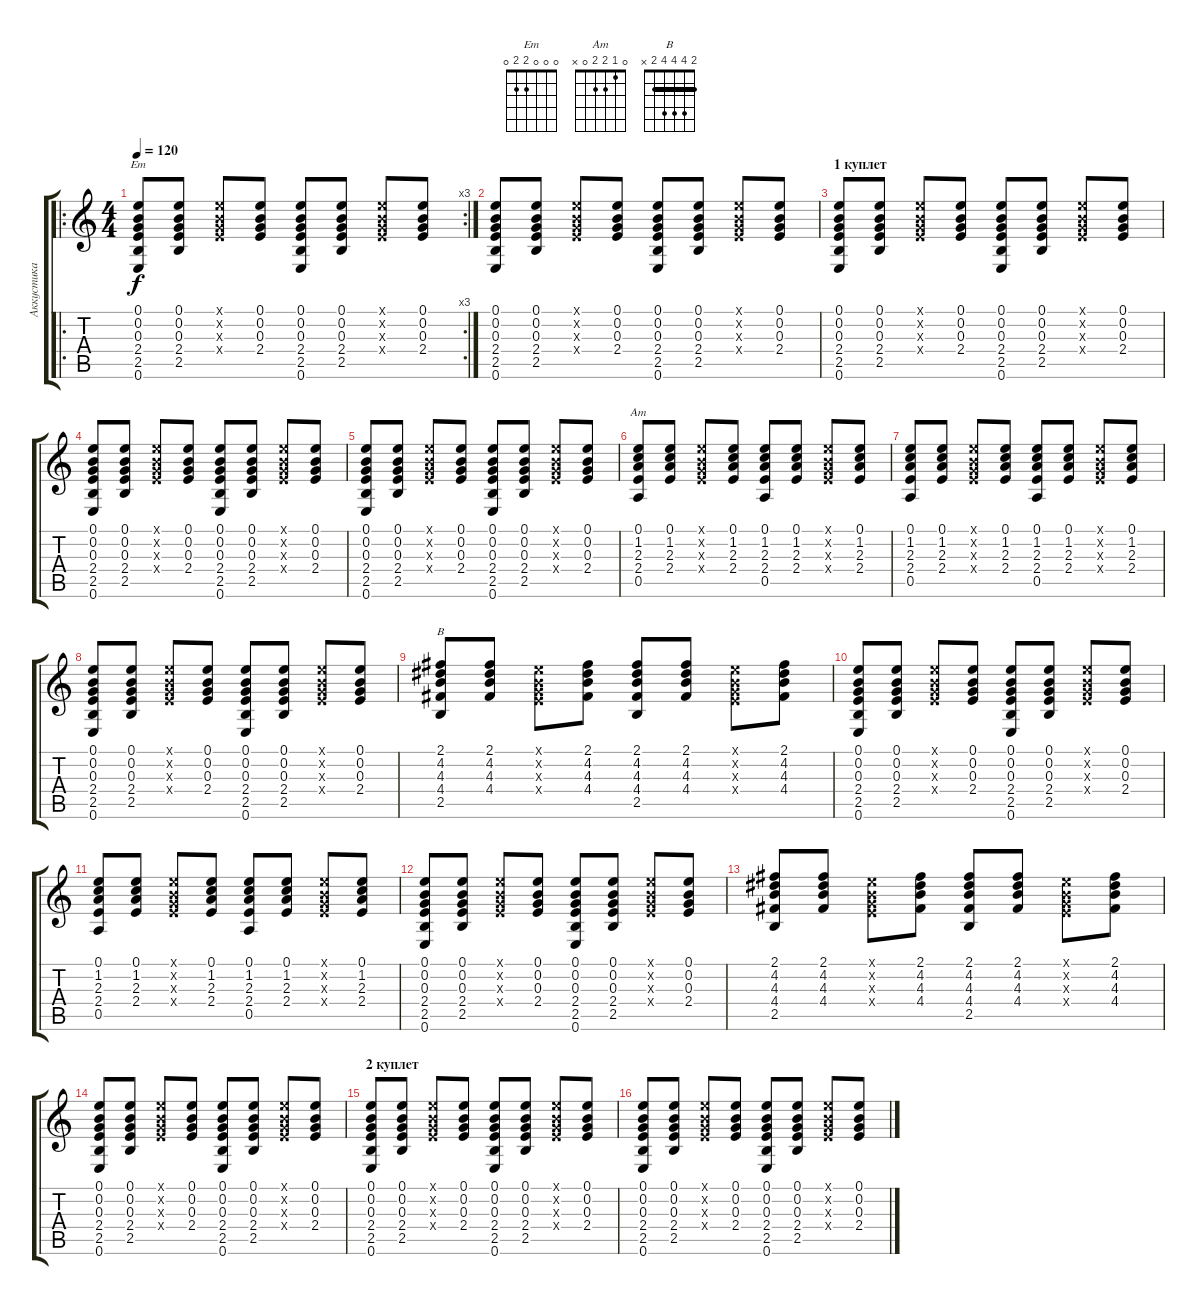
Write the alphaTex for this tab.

\track ("Аккустика" "Аккустика") {instrument acousticguitarsteel}
\staff {score tabs}
\tuning (E4 B3 G3 D3 A2 E2) {hide}
\chord ("Em" 0 0 0 2 2 0)
\chord ("Am" 0 1 2 2 0 x)
\chord ("B" 2 4 4 4 2 x) {barre 2}
\ro
\rc 3
\ts (4 4)
\tempo 120
\clef g2
\ks c
(0.1 0.2 0.3 2.4 2.5 0.6).8{ch "Em" dy f instrument acousticguitarsteel} (0.1 0.2 0.3 2.4 2.5).8 (0.1{x} 0.2{x} 0.3{x} 2.4{x}).8 (0.1 0.2 0.3 2.4).8 (0.1 0.2 0.3 2.4 2.5 0.6).8 (0.1 0.2 0.3 2.4 2.5).8 (0.1{x} 0.2{x} 0.3{x} 2.4{x}).8 (0.1 0.2 0.3 2.4).8 |
(0.1 0.2 0.3 2.4 2.5 0.6).8 (0.1 0.2 0.3 2.4 2.5).8 (0.1{x} 0.2{x} 0.3{x} 2.4{x}).8 (0.1 0.2 0.3 2.4).8 (0.1 0.2 0.3 2.4 2.5 0.6).8 (0.1 0.2 0.3 2.4 2.5).8 (0.1{x} 0.2{x} 0.3{x} 2.4{x}).8 (0.1 0.2 0.3 2.4).8 |
\section ("" "1 куплет")
(0.1 0.2 0.3 2.4 2.5 0.6).8 (0.1 0.2 0.3 2.4 2.5).8 (0.1{x} 0.2{x} 0.3{x} 2.4{x}).8 (0.1 0.2 0.3 2.4).8 (0.1 0.2 0.3 2.4 2.5 0.6).8 (0.1 0.2 0.3 2.4 2.5).8 (0.1{x} 0.2{x} 0.3{x} 2.4{x}).8 (0.1 0.2 0.3 2.4).8 |
(0.1 0.2 0.3 2.4 2.5 0.6).8 (0.1 0.2 0.3 2.4 2.5).8 (0.1{x} 0.2{x} 0.3{x} 2.4{x}).8 (0.1 0.2 0.3 2.4).8 (0.1 0.2 0.3 2.4 2.5 0.6).8 (0.1 0.2 0.3 2.4 2.5).8 (0.1{x} 0.2{x} 0.3{x} 2.4{x}).8 (0.1 0.2 0.3 2.4).8 |
(0.1 0.2 0.3 2.4 2.5 0.6).8 (0.1 0.2 0.3 2.4 2.5).8 (0.1{x} 0.2{x} 0.3{x} 2.4{x}).8 (0.1 0.2 0.3 2.4).8 (0.1 0.2 0.3 2.4 2.5 0.6).8 (0.1 0.2 0.3 2.4 2.5).8 (0.1{x} 0.2{x} 0.3{x} 2.4{x}).8 (0.1 0.2 0.3 2.4).8 |
(0.1 1.2 2.3 2.4 0.5).8{ch "Am"} (0.1 1.2 2.3 2.4).8 (0.1{x} 0.2{x} 0.3{x} 2.4{x}).8 (0.1 1.2 2.3 2.4).8 (0.1 1.2 2.3 2.4 0.5).8 (0.1 1.2 2.3 2.4).8 (0.1{x} 0.2{x} 0.3{x} 2.4{x}).8 (0.1 1.2 2.3 2.4).8 |
(0.1 1.2 2.3 2.4 0.5).8 (0.1 1.2 2.3 2.4).8 (0.1{x} 0.2{x} 0.3{x} 2.4{x}).8 (0.1 1.2 2.3 2.4).8 (0.1 1.2 2.3 2.4 0.5).8 (0.1 1.2 2.3 2.4).8 (0.1{x} 0.2{x} 0.3{x} 2.4{x}).8 (0.1 1.2 2.3 2.4).8 |
(0.1 0.2 0.3 2.4 2.5 0.6).8 (0.1 0.2 0.3 2.4 2.5).8 (0.1{x} 0.2{x} 0.3{x} 2.4{x}).8 (0.1 0.2 0.3 2.4).8 (0.1 0.2 0.3 2.4 2.5 0.6).8 (0.1 0.2 0.3 2.4 2.5).8 (0.1{x} 0.2{x} 0.3{x} 2.4{x}).8 (0.1 0.2 0.3 2.4).8 |
(2.1 4.2 4.3 4.4 2.5).8{ch "B"} (2.1 4.2 4.3 4.4).8 (0.1{x} 0.2{x} 0.3{x} 2.4{x}).8 (2.1 4.2 4.3 4.4).8 (2.1 4.2 4.3 4.4 2.5).8 (2.1 4.2 4.3 4.4).8 (0.1{x} 0.2{x} 0.3{x} 2.4{x}).8 (2.1 4.2 4.3 4.4).8 |
(0.1 0.2 0.3 2.4 2.5 0.6).8 (0.1 0.2 0.3 2.4 2.5).8 (0.1{x} 0.2{x} 0.3{x} 2.4{x}).8 (0.1 0.2 0.3 2.4).8 (0.1 0.2 0.3 2.4 2.5 0.6).8 (0.1 0.2 0.3 2.4 2.5).8 (0.1{x} 0.2{x} 0.3{x} 2.4{x}).8 (0.1 0.2 0.3 2.4).8 |
(0.1 1.2 2.3 2.4 0.5).8 (0.1 1.2 2.3 2.4).8 (0.1{x} 0.2{x} 0.3{x} 2.4{x}).8 (0.1 1.2 2.3 2.4).8 (0.1 1.2 2.3 2.4 0.5).8 (0.1 1.2 2.3 2.4).8 (0.1{x} 0.2{x} 0.3{x} 2.4{x}).8 (0.1 1.2 2.3 2.4).8 |
(0.1 0.2 0.3 2.4 2.5 0.6).8 (0.1 0.2 0.3 2.4 2.5).8 (0.1{x} 0.2{x} 0.3{x} 2.4{x}).8 (0.1 0.2 0.3 2.4).8 (0.1 0.2 0.3 2.4 2.5 0.6).8 (0.1 0.2 0.3 2.4 2.5).8 (0.1{x} 0.2{x} 0.3{x} 2.4{x}).8 (0.1 0.2 0.3 2.4).8 |
(2.1 4.2 4.3 4.4 2.5).8 (2.1 4.2 4.3 4.4).8 (0.1{x} 0.2{x} 0.3{x} 2.4{x}).8 (2.1 4.2 4.3 4.4).8 (2.1 4.2 4.3 4.4 2.5).8 (2.1 4.2 4.3 4.4).8 (0.1{x} 0.2{x} 0.3{x} 2.4{x}).8 (2.1 4.2 4.3 4.4).8 |
(0.1 0.2 0.3 2.4 2.5 0.6).8 (0.1 0.2 0.3 2.4 2.5).8 (0.1{x} 0.2{x} 0.3{x} 2.4{x}).8 (0.1 0.2 0.3 2.4).8 (0.1 0.2 0.3 2.4 2.5 0.6).8 (0.1 0.2 0.3 2.4 2.5).8 (0.1{x} 0.2{x} 0.3{x} 2.4{x}).8 (0.1 0.2 0.3 2.4).8 |
\section ("" "2 куплет")
(0.1 0.2 0.3 2.4 2.5 0.6).8 (0.1 0.2 0.3 2.4 2.5).8 (0.1{x} 0.2{x} 0.3{x} 2.4{x}).8 (0.1 0.2 0.3 2.4).8 (0.1 0.2 0.3 2.4 2.5 0.6).8 (0.1 0.2 0.3 2.4 2.5).8 (0.1{x} 0.2{x} 0.3{x} 2.4{x}).8 (0.1 0.2 0.3 2.4).8 |
(0.1 0.2 0.3 2.4 2.5 0.6).8 (0.1 0.2 0.3 2.4 2.5).8 (0.1{x} 0.2{x} 0.3{x} 2.4{x}).8 (0.1 0.2 0.3 2.4).8 (0.1 0.2 0.3 2.4 2.5 0.6).8 (0.1 0.2 0.3 2.4 2.5).8 (0.1{x} 0.2{x} 0.3{x} 2.4{x}).8 (0.1 0.2 0.3 2.4).8
